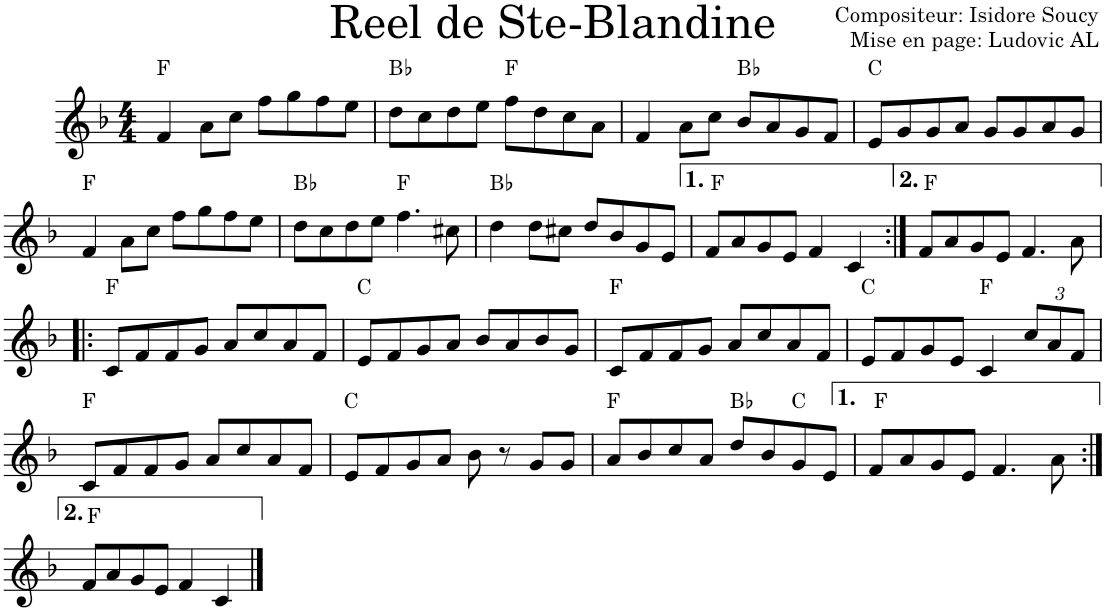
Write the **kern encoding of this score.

**kern	**harte
*part1	*part1
*staff1	*
*I"Voice	*
*I'V	*
*clefG2	*
*k[b-]	*
*M4/4	*
=1	=1
4f/	F:maj
8a\L	.
8cc\J	.
8ff\L	.
8gg\	.
8ff\	.
8ee\J	.
=2	=2
8dd\L	Bb:maj
8cc\	.
8dd\	.
8ee\J	.
8ff\L	F:maj
8dd\	.
8cc\	.
8a\J	.
=3	=3
4f/	.
8a\L	.
8cc\J	.
8b-/L	Bb:maj
8a/	.
8g/	.
8f/J	.
=4	=4
8e/L	C:maj
8g/	.
8g/	.
8a/J	.
8g/L	.
8g/	.
8a/	.
8g/J	.
!!LO:LB:g=z
=5	=5
4f/	F:maj
8a\L	.
8cc\J	.
8ff\L	.
8gg\	.
8ff\	.
8ee\J	.
=6	=6
8dd\L	Bb:maj
8cc\	.
8dd\	.
8ee\J	.
4.ff\	F:maj
8cc#X\	.
=7	=7
4dd\	Bb:maj
8dd\L	.
8cc#X\J	.
8dd/L	.
8b-/	.
8g/	.
8e/J	.
=8	=8
8f/L	F:maj
8a/	.
8g/	.
8e/J	.
4f/	.
4c/	.
=9:|!	=9:|!
8f/L	F:maj
8a/	.
8g/	.
8e/J	.
4.f/	.
8a\	.
!!LO:LB:g=z
=10!|:	=10!|:
8c/L	F:maj
8f/	.
8f/	.
8g/J	.
8a/L	.
8cc/	.
8a/	.
8f/J	.
=11	=11
8e/L	C:maj
8f/	.
8g/	.
8a/J	.
8b-/L	.
8a/	.
8b-/	.
8g/J	.
=12	=12
8c/L	F:maj
8f/	.
8f/	.
8g/J	.
8a/L	.
8cc/	.
8a/	.
8f/J	.
=13	=13
8e/L	C:maj
8f/	.
8g/	.
8e/J	.
4c/	F:maj
*Xbrackettup	*
12cc/L	.
12a/	.
12f/J	.
!!LO:LB:g=z
=14	=14
8c/L	F:maj
8f/	.
8f/	.
8g/J	.
8a/L	.
8cc/	.
8a/	.
8f/J	.
=15	=15
8e/L	C:maj
8f/	.
8g/	.
8a/J	.
8b-\	.
8r	.
8g/L	.
8g/J	.
=16	=16
8a/L	F:maj
8b-/	.
8cc/	.
8a/J	.
8dd/L	Bb:maj
8b-/	.
8g/	C:maj
8e/J	.
=17	=17
8f/L	F:maj
8a/	.
8g/	.
8e/J	.
4.f/	.
8a\	.
!!LO:LB:g=z
=18:|!	=18:|!
8f/L	F:maj
8a/	.
8g/	.
8e/J	.
4f/	.
4c/	.
==	==
*-	*-
